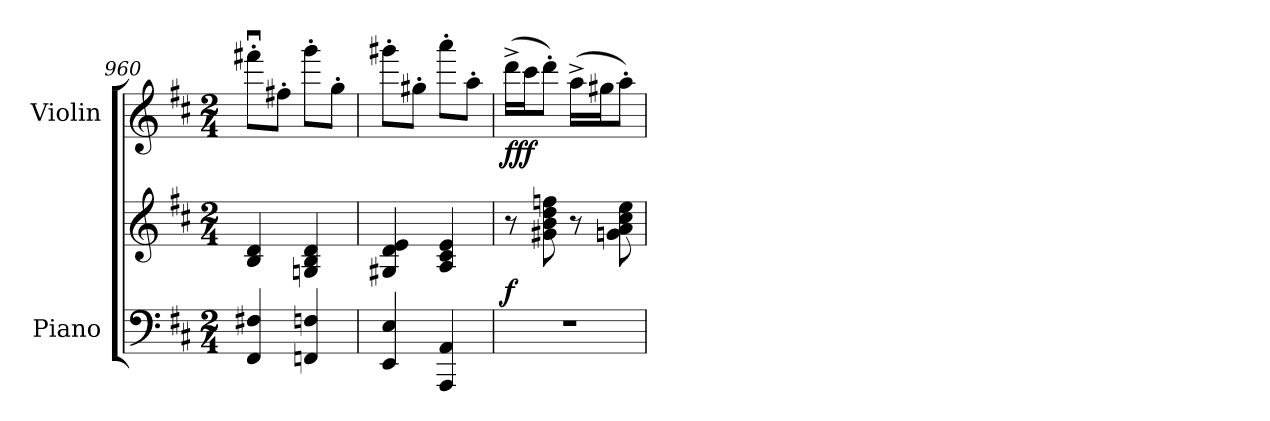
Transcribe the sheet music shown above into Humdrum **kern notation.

**kern	**kern	**dynam	**kern	**dynam
*part2	*part2	*part2	*part1	*part1
*staff3	*staff2	*staff2/3	*staff1	*staff1
*I"Piano	*	*	*I"Violin	*
*I'Pno.	*	*	*I'Vln.	*
*clefF4	*clefG2	*	*clefG2	*
*k[f#c#]	*k[f#c#]	*	*k[f#c#]	*
*M2/4	*M2/4	*	*M2/4	*
=960	=960	=960	=960	=960
4FF#/ 4F#X/	4B/ 4d/	.	8fff#Xu'\L	.
.	.	.	8ff#X'\J	.
4FFn/ 4Fn/	4Gn/ 4B/ 4d/	.	8ggg'\L	.
.	.	.	8gg'\J	.
=961	=961	=961	=961	=961
4EE/ 4E/	4G#X/ 4d/ 4e/	.	8ggg#X'\L	.
.	.	.	8gg#X'\J	.
4AAA/ 4AA/	4A/ 4c#/ 4e/	.	8aaa'\L	.
.	.	.	8aa'\J	.
=962	=962	=962	=962	=962
!	!	!LO:DY:a=2	!	!LO:DY:b
!	!	!	!	!LO:DY:n=1:b
2r	8r	f	(16ddd^\LL	f ff
.	.	.	16ccc#\J	.
.	8g#X\ 8b\ 8dd\ 8ffn\	.	8ddd'\J)	.
.	8r	.	(16aa^\LL	.
.	.	.	16gg#X\J	.
!	!	!LO:DY:b	!	!
!	!	!LO:DY:n=1:b	!	!
.	8gn\ 8a\ 8cc#\ 8ee\	mf mf	8aa'\J)	.
=	=	=	=	=
*-	*-	*-	*-	*-
